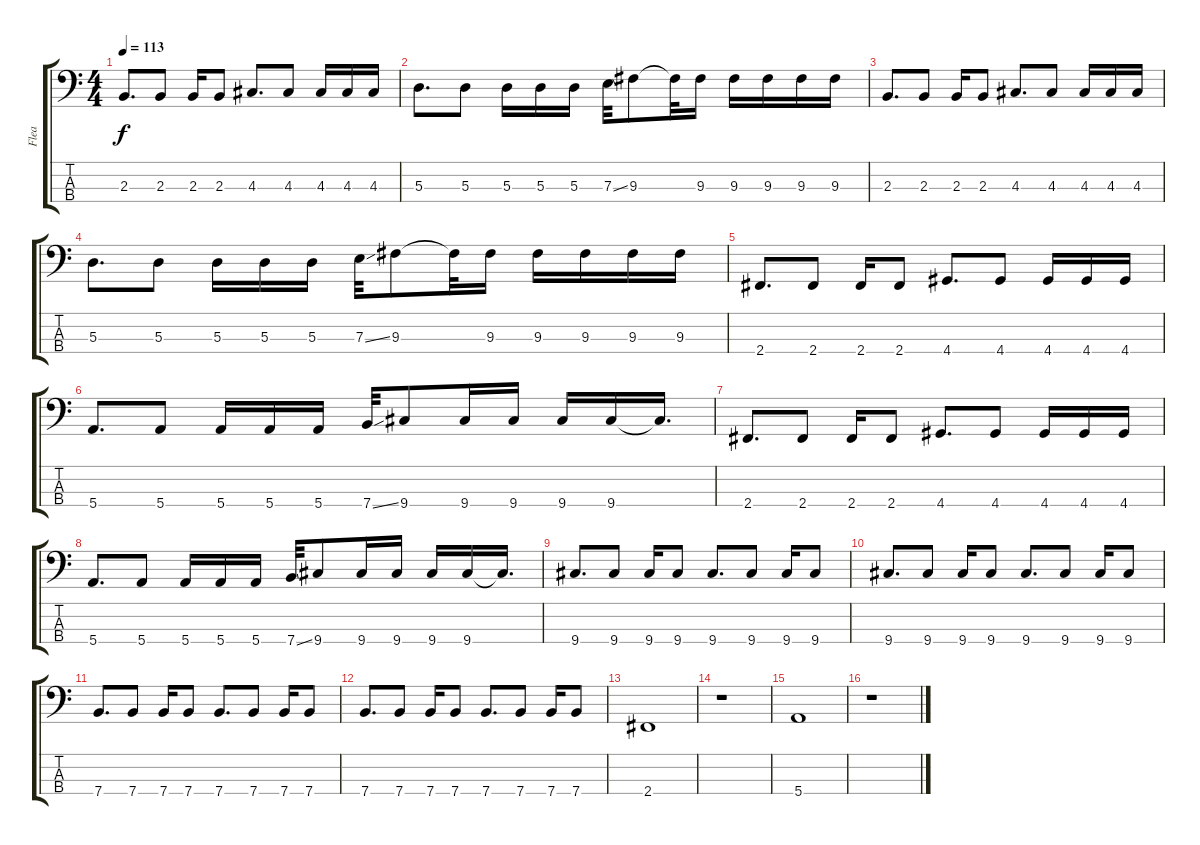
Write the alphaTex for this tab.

\track ("Flea" "Flea") {instrument electricbassfinger}
\staff {score tabs}
\tuning (G2 D2 A1 E1) {hide}
\ts (4 4)
\tempo 113
\clef f4
\ks c
2.3.8{d dy f} 2.3.8 2.3.16 2.3.8 4.3.8{d} 4.3.8 4.3.16 4.3.16 4.3.16 |
5.3.8{d} 5.3.8 5.3.16 5.3.16 5.3.16 7.3{ss}.32 9.3.8 9.3{t}.32 9.3.16 9.3.16 9.3.16 9.3.16 9.3.16 |
2.3.8{d} 2.3.8 2.3.16 2.3.8 4.3.8{d} 4.3.8 4.3.16 4.3.16 4.3.16 |
5.3.8{d} 5.3.8 5.3.16 5.3.16 5.3.16 7.3{ss}.32 9.3.8 9.3{t}.32 9.3.16 9.3.16 9.3.16 9.3.16 9.3.16 |
2.4.8{d} 2.4.8 2.4.16 2.4.8 4.4.8{d} 4.4.8 4.4.16 4.4.16 4.4.16 |
5.4.8{d} 5.4.8 5.4.16 5.4.16 5.4.16 7.4{ss}.32 9.4.8 9.4.16 9.4.16 9.4.16 9.4.16 9.4{t}.16{d} |
2.4.8{d} 2.4.8 2.4.16 2.4.8 4.4.8{d} 4.4.8 4.4.16 4.4.16 4.4.16 |
5.4.8{d} 5.4.8 5.4.16 5.4.16 5.4.16 7.4{ss}.32 9.4.8 9.4.16 9.4.16 9.4.16 9.4.16 9.4{t}.16{d} |
9.4.8{d} 9.4.8 9.4.16 9.4.8 9.4.8{d} 9.4.8 9.4.16 9.4.8 |
9.4.8{d} 9.4.8 9.4.16 9.4.8 9.4.8{d} 9.4.8 9.4.16 9.4.8 |
7.4.8{d} 7.4.8 7.4.16 7.4.8 7.4.8{d} 7.4.8 7.4.16 7.4.8 |
7.4.8{d} 7.4.8 7.4.16 7.4.8 7.4.8{d} 7.4.8 7.4.16 7.4.8 |
2.4.1 |
r.1 |
5.4.1 |
r.1
